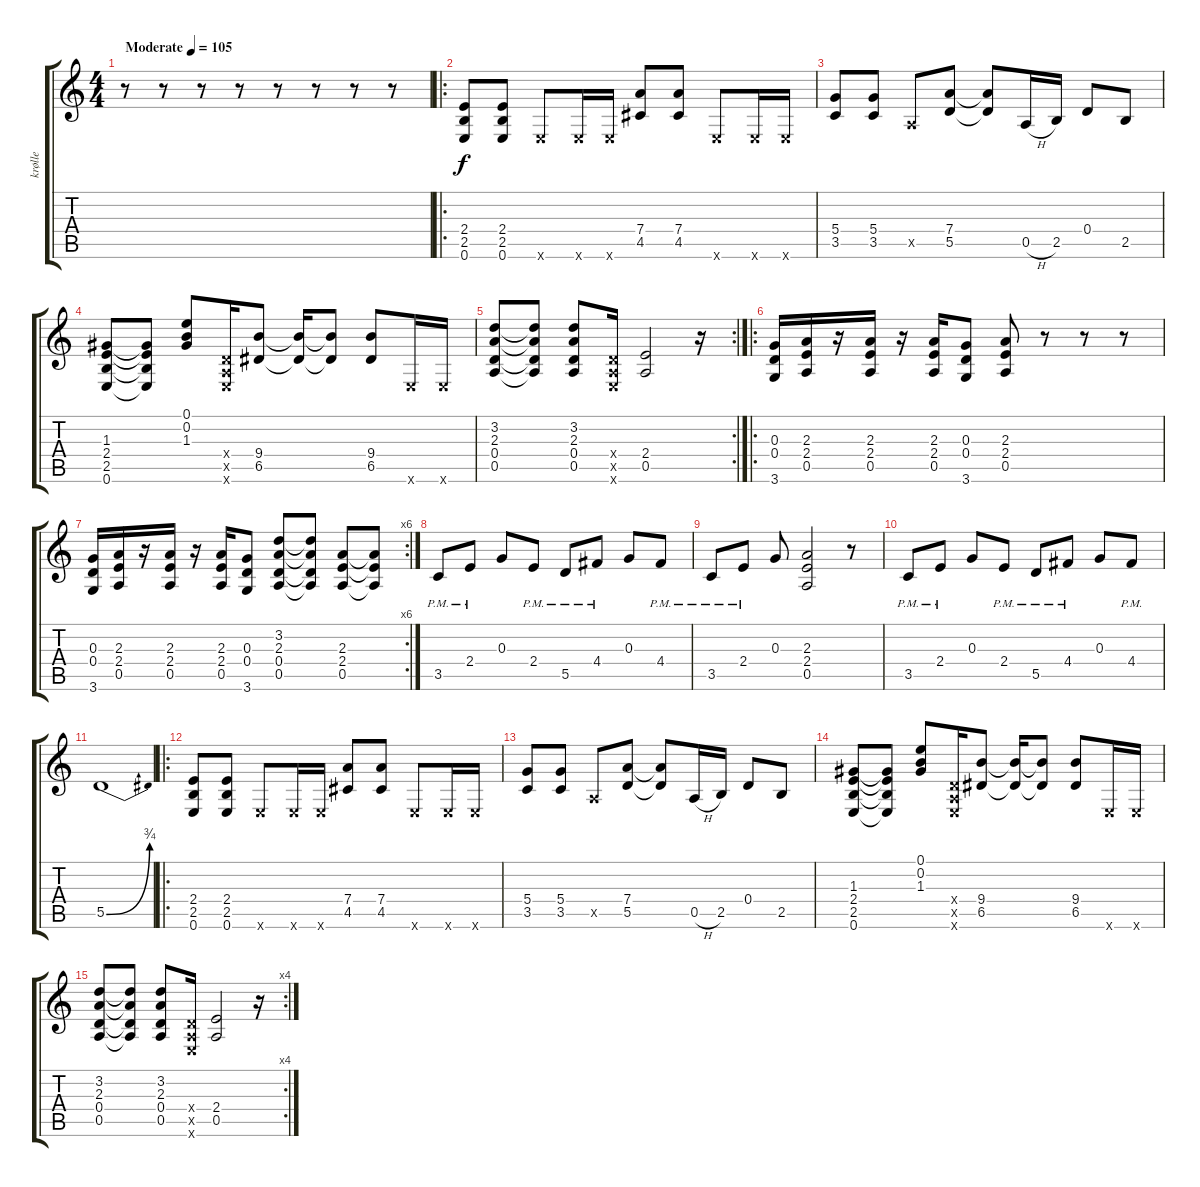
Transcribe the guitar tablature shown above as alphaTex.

\track ("krølle" "krølle") {instrument overdrivenguitar}
\staff {score tabs}
\tuning (E4 B3 G3 D3 A2 E2) {hide}
\ts (4 4)
\tempo (105 "Moderate")
\clef g2
\ks c
r.8{dy f instrument overdrivenguitar} r.8 r.8 r.8 r.8 r.8 r.8 r.8 |
\ro
(2.4 2.5 0.6).8 (2.4 2.5 0.6).8 0.6{x}.8 0.6{x}.16 0.6{x}.16 (7.4 4.5).8 (7.4 4.5).8 0.6{x}.8 0.6{x}.16 0.6{x}.16 |
(5.4 3.5).8 (5.4 3.5).8 0.5{x}.8 (7.4 5.5).8 (7.4{t} 5.5{t}).8 0.5{h}.16 2.5.16 0.4.8 2.5.8 |
(1.3 2.4 2.5 0.6).8 (1.3{t} 2.4{t} 2.5{t} 0.6{t}).8 (0.1 0.2 1.3).8 (0.4{x} 0.5{x} 0.6{x}).16 (9.4 6.5).8 (9.4{t} 6.5{t}).16 (9.4{t} 6.5{t}).8 (9.4 6.5).8 0.6{x}.16 0.6{x}.16 |
\rc 2
(3.2 2.3 0.4 0.5).8 (3.2{t} 2.3{t} 0.4{t} 0.5{t}).8 (3.2 2.3 0.4 0.5).8 (0.4{x} 0.5{x} 0.6{x}).16 (2.4 0.5).2 r.16 |
\ro
(0.3 0.4 3.6).16 (2.3 2.4 0.5).16 r.16 (2.3 2.4 0.5).16 r.16 (2.3 2.4 0.5).16 (0.3 0.4 3.6).8 (2.3 2.4 0.5).8 r.8 r.8 r.8 |
\rc 6
(0.3 0.4 3.6).16 (2.3 2.4 0.5).16 r.16 (2.3 2.4 0.5).16 r.16 (2.3 2.4 0.5).16 (0.3 0.4 3.6).8 (3.2 2.3 0.4 0.5).8 (3.2{t} 2.3{t} 0.4{t} 0.5{t}).8 (2.3 2.4 0.5).8 (2.3{t} 2.4{t} 0.5{t}).8 |
3.5{pm}.8 2.4{pm}.8 0.3.8 2.4{pm}.8 5.5{pm}.8 4.4{pm}.8 0.3.8 4.4{pm}.8 |
3.5{pm}.8 2.4{pm}.8 0.3.8 (2.3 2.4 0.5).2 r.8 |
3.5{pm}.8 2.4{pm}.8 0.3.8 2.4{pm}.8 5.5{pm}.8 4.4{pm}.8 0.3.8 4.4{pm}.8 |
5.5{be (bend 0 0 60 3)}.1 |
\ro
(2.4 2.5 0.6).8 (2.4 2.5 0.6).8 0.6{x}.8 0.6{x}.16 0.6{x}.16 (7.4 4.5).8 (7.4 4.5).8 0.6{x}.8 0.6{x}.16 0.6{x}.16 |
(5.4 3.5).8 (5.4 3.5).8 0.5{x}.8 (7.4 5.5).8 (7.4{t} 5.5{t}).8 0.5{h}.16 2.5.16 0.4.8 2.5.8 |
(1.3 2.4 2.5 0.6).8 (1.3{t} 2.4{t} 2.5{t} 0.6{t}).8 (0.1 0.2 1.3).8 (0.4{x} 0.5{x} 0.6{x}).16 (9.4 6.5).8 (9.4{t} 6.5{t}).16 (9.4{t} 6.5{t}).8 (9.4 6.5).8 0.6{x}.16 0.6{x}.16 |
\rc 4
(3.2 2.3 0.4 0.5).8 (3.2{t} 2.3{t} 0.4{t} 0.5{t}).8 (3.2 2.3 0.4 0.5).8 (0.4{x} 0.5{x} 0.6{x}).16 (2.4 0.5).2 r.16
